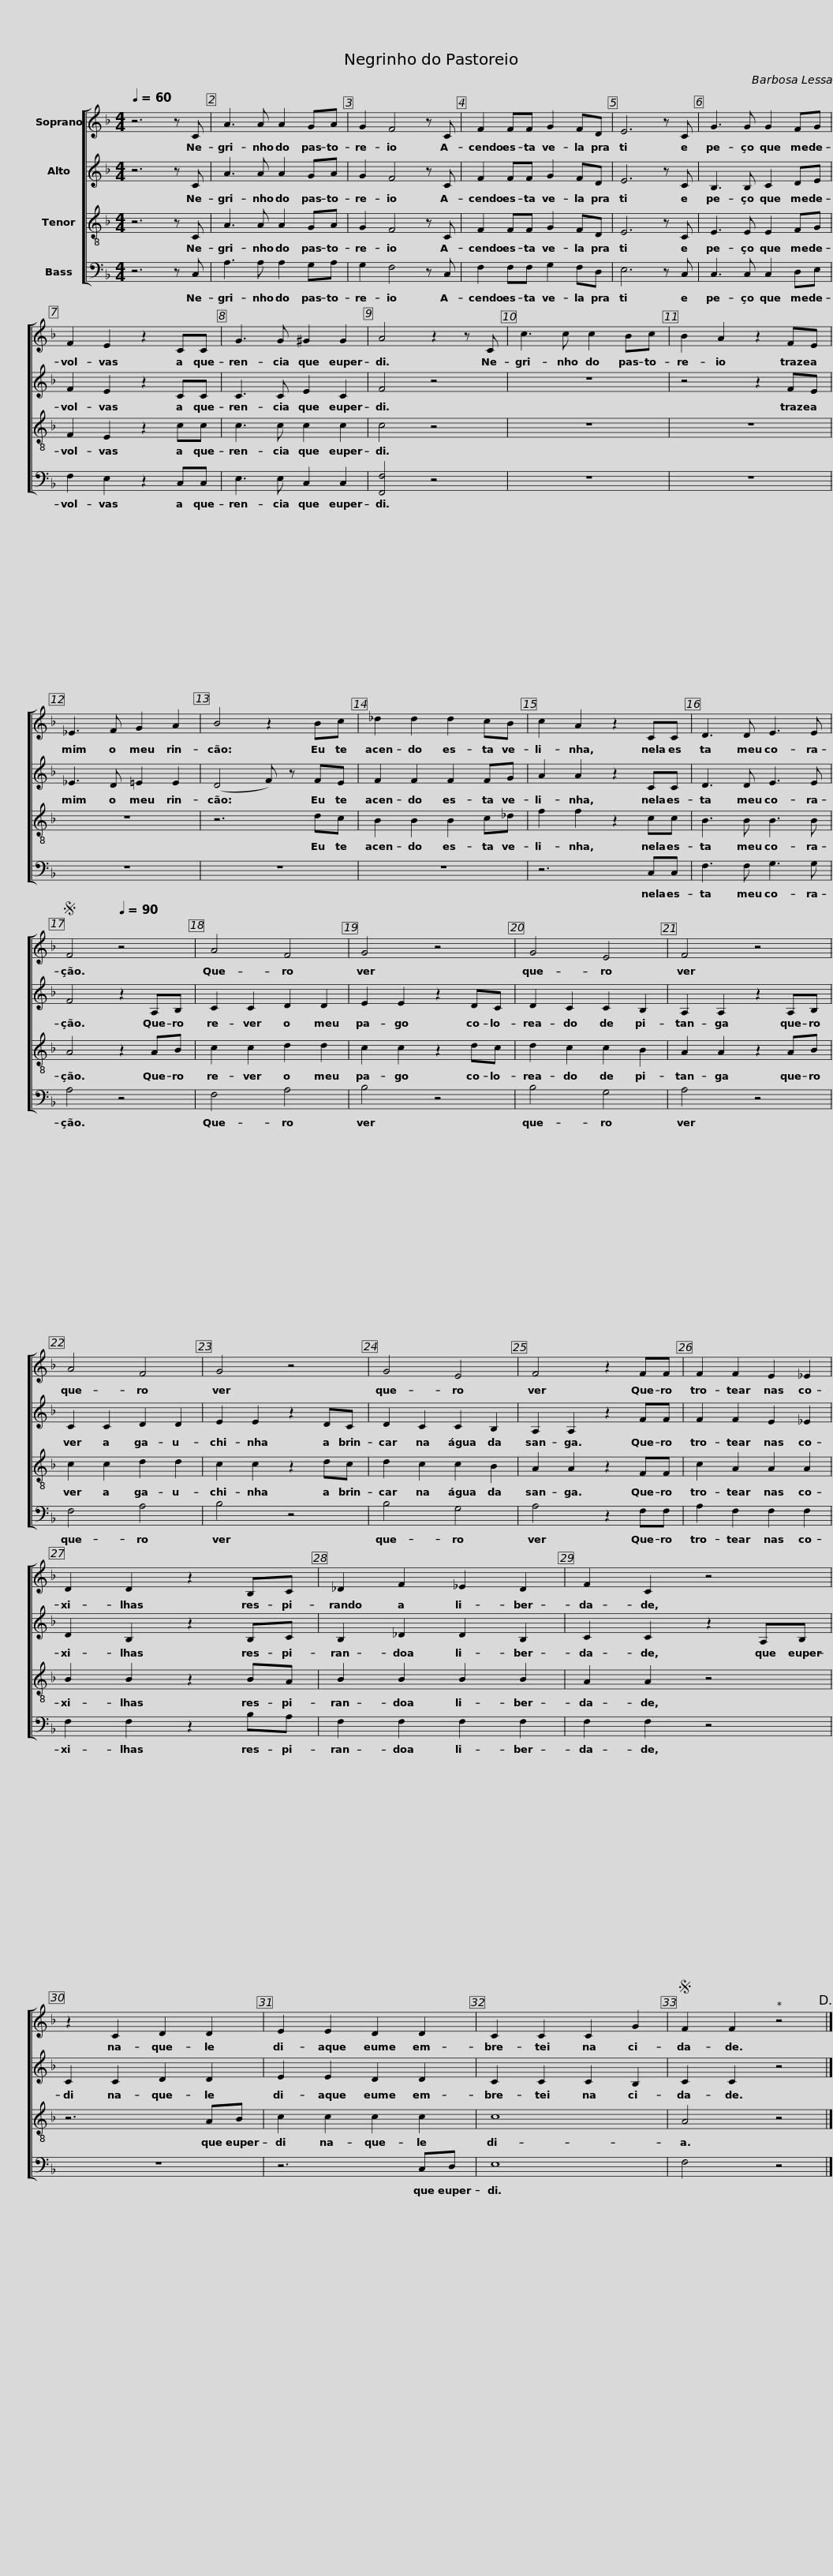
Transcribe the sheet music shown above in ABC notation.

X:1
%%score [ 1 2 3 4 ]
L:1/8
Q:1/4=60
M:4/4
I:linebreak $
K:F
V:1 treble
V:2 treble
V:3 treble-8
V:4 bass
V:1
 z6 z C | A3 A A2 GA | G2 F4 z C | F2 FF G2 FD | E6 z C | %5
 G3 G G2 FG |$ F2 E2 z2 CC | G3 G ^G2 G2 | A4 z2 z C | c3 c c2 Bc | %10
 B2 A2 z2 FE | _E3 F G2 A2 |$ B4 z2 Bc | _d2 d2 d2 cB | c2 A2 z2 CC | %15
 D3 D E3 E |S F4[Q:1/4=90] z4 | A4 F4 | G4 z4 |$ G4 E4 | %20
 F4 z4 | A4 F4 | G4 z4 | G4 E4 | F4 z2 FF |$ %25
 F2 F2 E2 _E2 | D2 D2 z2 B,C | _D2 F2 _E2 D2 | F2 C2 z4 | z2 C2 D2 D2 |$ %30
 E2 E2 D2 D2 | C2 C2 C2 G2 |S F2 F2 z4!D.C.! |] %33
V:2
 z6 z C | A3 A A2 GA | G2 F4 z C | F2 FF G2 FD | E6 z C | %5
 B,3 B, C2 DE |$ F2 E2 z2 CC | C3 C E2 C2 | F4 z4 | z8 | %10
 z4 z2 FE | _E3 D =E2 E2 |$ (D4 F) z FE | F2 F2 F2 FG | A2 A2 z2 CC | %15
 D3 D E3 E | F4 z2 A,B, | C2 C2 D2 D2 | E2 E2 z2 DC |$ D2 C2 C2 B,2 | %20
 A,2 A,2 z2 A,B, | C2 C2 D2 D2 | E2 E2 z2 DC | D2 C2 C2 B,2 | A,2 A,2 z2 FF |$ %25
 F2 F2 E2 _E2 | D2 B,2 z2 B,C | B,2 _D2 D2 B,2 | C2 C2 z2 A,B, | C2 C2 D2 D2 |$ %30
 E2 E2 D2 D2 | C2 C2 C2 B,2 | C2 C2 z4 |] %33
V:3
 z6 z C | A3 A A2 GA | G2 F4 z C | F2 FF G2 FD | E6 z C | %5
 E3 E E2 FG |$ F2 E2 z2 cc | c3 c c2 c2 | c4 z4 | z8 | %10
 z8 | z8 |$ z6 dc | B2 B2 B2 c_d | f2 f2 z2 cc | %15
 B3 B B3 B | A4 z2 AB | c2 c2 d2 d2 | c2 c2 z2 dc |$ d2 c2 c2 B2 | %20
 A2 A2 z2 AB | c2 c2 d2 d2 | c2 c2 z2 dc | d2 c2 c2 B2 | A2 A2 z2 FF |$ %25
 c2 A2 A2 A2 | B2 B2 z2 BA | B2 B2 B2 B2 | A2 A2 z4 | z6 AB |$ %30
 c2 c2 c2 c2 | c8 | A4 z4 |] %33
V:4
 z6 z C, | A,3 A, A,2 G,A, | G,2 F,4 z C, | F,2 F,F, G,2 F,D, | E,6 z C, | %5
 C,3 C, C,2 D,E, |$ F,2 E,2 z2 C,C, | E,3 E, C,2 C,2 | [F,,F,]4 z4 | z8 | %10
 z8 | z8 |$ z8 | z8 | z6 C,C, | %15
 F,3 F, G,3 G, | A,4 z4 | F,4 A,4 | B,4 z4 |$ B,4 G,4 | %20
 A,4 z4 | F,4 A,4 | B,4 z4 | B,4 G,4 | A,4 z2 F,F, |$ %25
 A,2 F,2 F,2 F,2 | F,2 F,2 z2 B,A, | F,2 F,2 F,2 F,2 | F,2 F,2 z4 | z8 |$ %30
 z6 C,D, | E,8 | F,4 z4 |] %33
